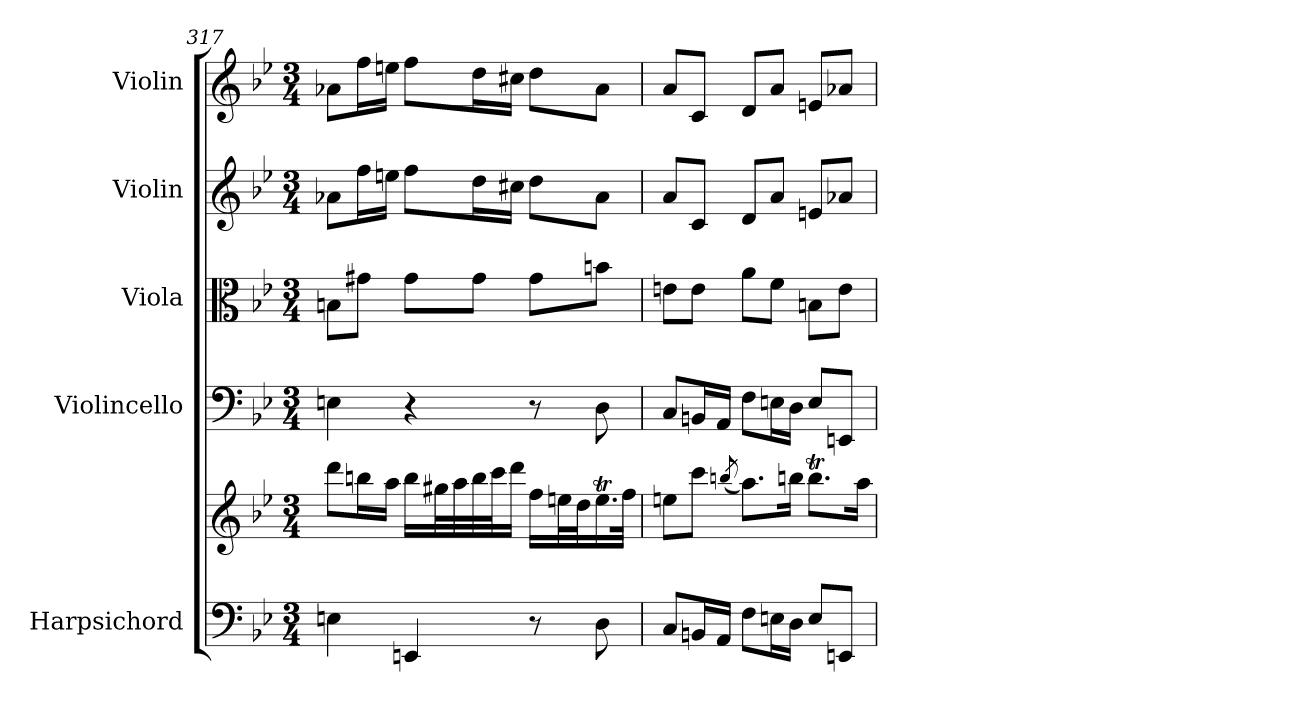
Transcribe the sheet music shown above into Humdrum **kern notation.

**kern	**kern	**kern	**kern	**kern	**kern
*part5	*part5	*part4	*part3	*part2	*part1
*staff6	*staff5	*staff4	*staff3	*staff2	*staff1
*I"Harpsichord	*	*I"Violincello	*I"Viola	*I"Violin	*I"Violin
*I'Hpschd	*	*I'Vc	*I'Vla	*I'Vln	*I'Vln
!!LO:LB:g=z
*clefF4	*clefG2	*clefF4	*clefC3	*clefG2	*clefG2
*k[b-e-]	*k[b-e-]	*k[b-e-]	*k[b-e-]	*k[b-e-]	*k[b-e-]
*M3/4	*M3/4	*M3/4	*M3/4	*M3/4	*M3/4
=317	=317	=317	=317	=317	=317
4En\	8ddd\L	4En\	8Bn\L	8a-X\L	8a-X\L
.	16bbn\L	.	8g#X\J	16ff\L	16ff\L
.	16aa\JJ	.	.	16een\JJ	16een\JJ
4EEn/	16bb\LL	4r	8g#\L	8ff\L	8ff\L
.	32gg#X\L	.	.	.	.
.	32aa\	.	.	.	.
.	32bb\	.	8g#\J	16dd\L	16dd\L
.	32ccc\J	.	.	.	.
.	16ddd\JJ	.	.	16cc#X\JJ	16cc#X\JJ
8r	16ff\LL	8r	8g#\L	8dd\L	8dd\L
.	32een\L	.	.	.	.
.	32dd\J	.	.	.	.
8D\	16.eet\	8D\	8bn\J	8a-\J	8a-\J
.	32ff\JJk	.	.	.	.
=318	=318	=318	=318	=318	=318
8C/L	8een\L	8C/L	8en\L	8a/L	8a/L
16BBn/L	8ccc\J	16BBn/L	8e\J	8c/J	8c/J
16AA/JJ	.	16AA/JJ	.	.	.
.	(<8qbbn/	.	.	.	.
8F\L	8.aa\L)	8F\L	8a\L	8d/L	8d/L
16En\L	.	16En\L	8f\J	8a/J	8a/J
16D\JJ	16bb\Jk	16D\JJ	.	.	.
8E/L	8.bbt\L	8E/L	8Bn\L	8en/L	8en/L
8EEn/J	.	8EEn/J	8e\J	8a-X/J	8a-X/J
.	16aa\Jk	.	.	.	.
=	=	=	=	=	=
*-	*-	*-	*-	*-	*-
